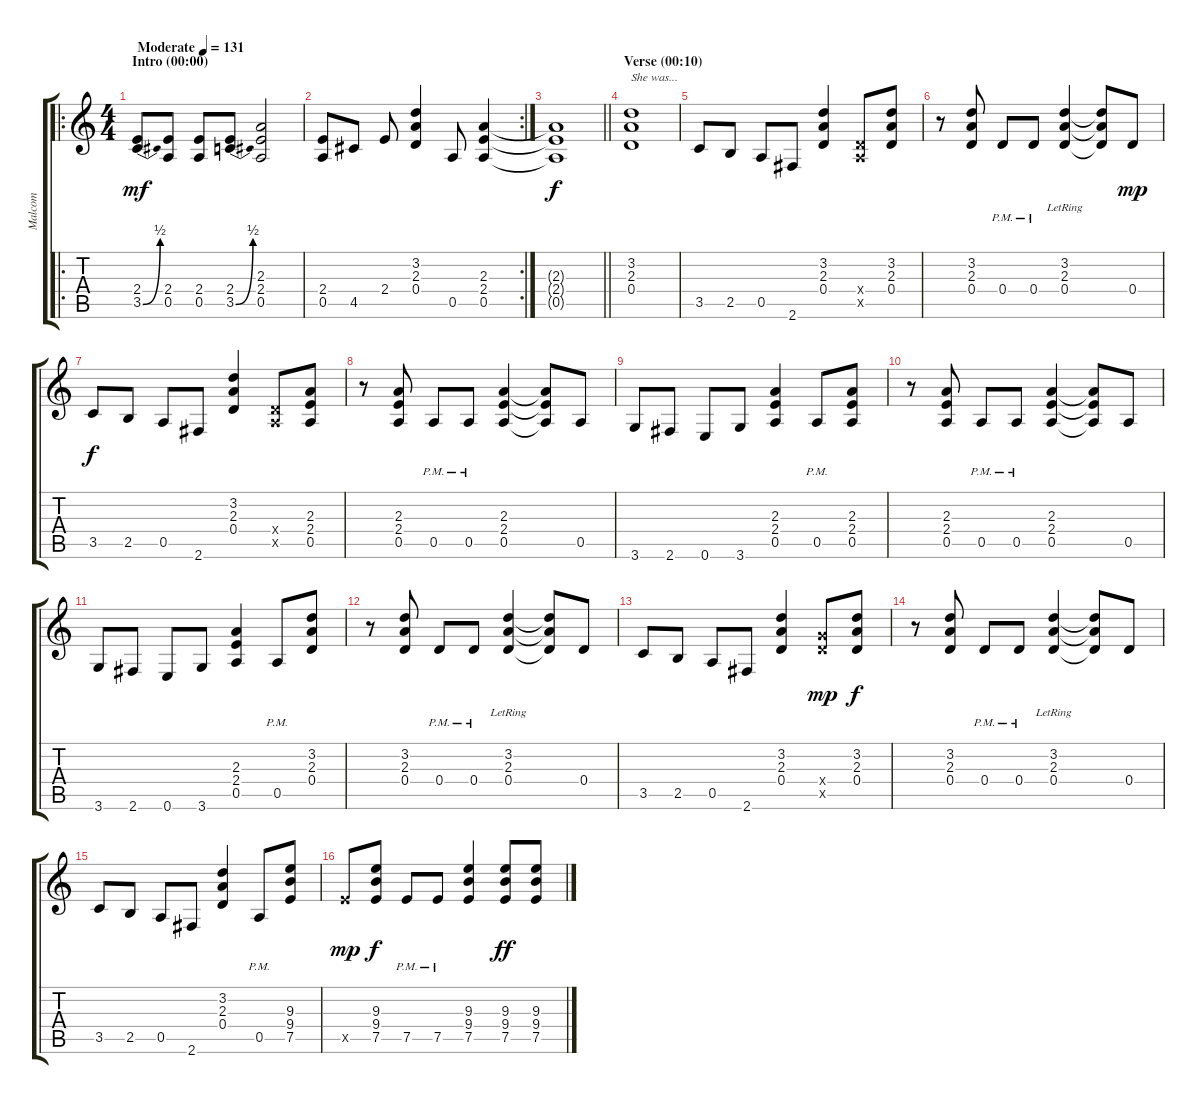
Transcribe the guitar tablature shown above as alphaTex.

\track ("Malcom" "Malcom") {instrument overdrivenguitar}
\staff {score tabs}
\tuning (E4 B3 G3 D3 A2 E2) {hide}
\ro
\ts (4 4)
\section ("" "Intro (00:00)")
\tempo (131 "Moderate")
\clef g2
\ks c
(2.4 3.5{be (bend 0 0 60 2)}).8{dy mf instrument overdrivenguitar} (2.4 0.5).8 (2.4 0.5).8 (2.4 3.5{be (bend 0 0 60 2)}).8 (2.3 2.4 0.5).2 |
\rc 2
(2.4 0.5).8 4.5.8 2.4.8 (3.2 2.3 0.4).4 0.5.8 (2.3 2.4 0.5).4 |
\barLineRight lightlight
(2.3{t} 2.4{t} 0.5{t}).1{dy f} |
\section ("" "Verse (00:10)")
(3.2 2.3 0.4).1{txt "She was..."} |
3.5.8 2.5.8 0.5.8 2.6.8 (3.2 2.3 0.4).4 (0.4{x} 0.5{x}).8 (3.2 2.3 0.4).8 |
r.8 (3.2 2.3 0.4).8 0.4{pm}.8 0.4{pm}.8 (3.2{lr} 2.3{lr} 0.4{lr}).4 (3.2{t} 2.3{t} 0.4{t}).8 0.4.8{dy mp} |
3.5.8{dy f} 2.5.8 0.5.8 2.6.8 (3.2 2.3 0.4).4 (0.4{x} 0.5{x}).8 (2.3 2.4 0.5).8 |
r.8 (2.3 2.4 0.5).8 0.5{pm}.8 0.5{pm}.8 (2.3 2.4 0.5).4 (2.3{t} 2.4{t} 0.5{t}).8 0.5.8 |
3.6.8 2.6.8 0.6.8 3.6.8 (2.3 2.4 0.5).4 0.5{pm}.8 (2.3 2.4 0.5).8 |
r.8 (2.3 2.4 0.5).8 0.5{pm}.8 0.5{pm}.8 (2.3 2.4 0.5).4 (2.3{t} 2.4{t} 0.5{t}).8 0.5.8 |
3.6.8 2.6.8 0.6.8 3.6.8 (2.3 2.4 0.5).4 0.5{pm}.8 (3.2 2.3 0.4).8 |
r.8 (3.2 2.3 0.4).8 0.4{pm}.8 0.4{pm}.8 (3.2{lr} 2.3{lr} 0.4{lr}).4 (3.2{t} 2.3{t} 0.4{t}).8 0.4.8 |
3.5.8 2.5.8 0.5.8 2.6.8 (3.2 2.3 0.4).4 (5.4{x} 5.5{x}).8{dy mp} (3.2 2.3 0.4).8{dy f} |
r.8 (3.2 2.3 0.4).8 0.4{pm}.8 0.4{pm}.8 (3.2{lr} 2.3{lr} 0.4{lr}).4 (3.2{t} 2.3{t} 0.4{t}).8 0.4.8 |
3.5.8 2.5.8 0.5.8 2.6.8 (3.2 2.3 0.4).4 0.5{pm}.8 (9.3 9.4 7.5).8 |
7.5{x}.8{dy mp} (9.3 9.4 7.5).8{dy f} 7.5{pm}.8 7.5{pm}.8 (9.3 9.4 7.5).4 (9.3 9.4 7.5).8{dy ff} (9.3 9.4 7.5).8
